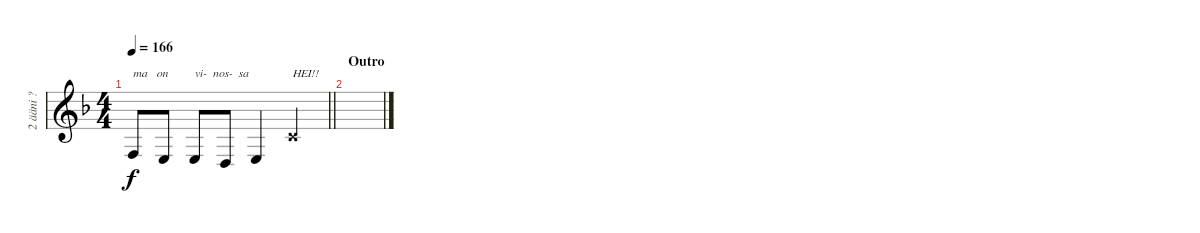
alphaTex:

\track ("2 ääni ?" "2 ääni ?") {instrument clarinet}
\staff {score}
\tuning (E4 B3 G3 D3 A2 E2) {hide}
\ts (4 4)
\tempo 166
\clef g2
\barLineRight lightlight
\ks f
3.4.8{txt "ma   on" dy f} 2.4.8 2.4.8{txt "vi-  nos-  sa"} 5.5.8 2.4.4 1.2{x}.4{txt "HEI!!"} |
\section ("" "Outro")
